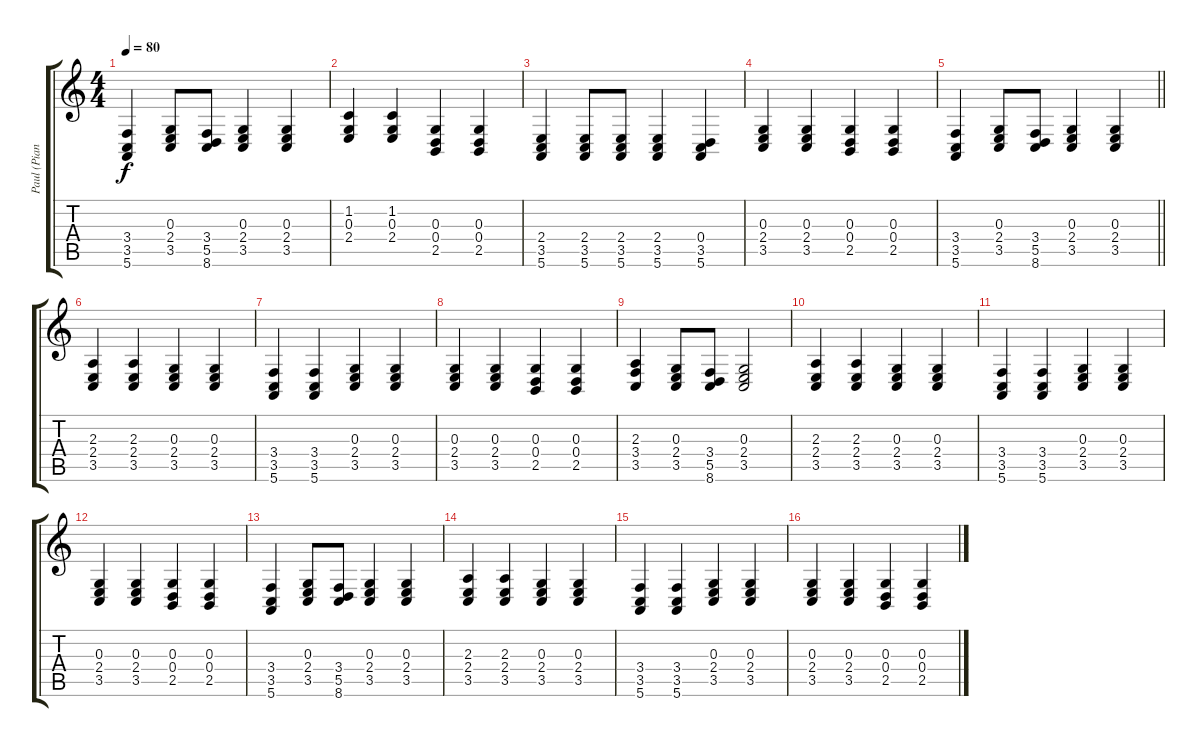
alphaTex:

\track ("Paul (Piano Right Hand)" "Paul (Pian") {instrument brightacousticpiano}
\staff {score tabs}
\tuning (E4 B3 G3 D3 A2 E2) {hide}
\ts (4 4)
\tempo 80
\clef g2
\ks c
(3.4 3.5 5.6).4{dy f} (0.3 2.4 3.5).8 (3.4 5.5 8.6).8 (0.3 2.4 3.5).4 (0.3 2.4 3.5).4 |
(1.2 0.3 2.4).4 (1.2 0.3 2.4).4 (0.3 0.4 2.5).4 (0.3 0.4 2.5).4 |
(2.4 3.5 5.6).4 (2.4 3.5 5.6).8 (2.4 3.5 5.6).8 (2.4 3.5 5.6).4 (0.4 3.5 5.6).4 |
(0.3 2.4 3.5).4 (0.3 2.4 3.5).4 (0.3 0.4 2.5).4 (0.3 0.4 2.5).4 |
\barLineRight lightlight
(3.4 3.5 5.6).4 (0.3 2.4 3.5).8 (3.4 5.5 8.6).8 (0.3 2.4 3.5).4 (0.3 2.4 3.5).4 |
(2.3 2.4 3.5).4 (2.3 2.4 3.5).4 (0.3 2.4 3.5).4 (0.3 2.4 3.5).4 |
(3.4 3.5 5.6).4 (3.4 3.5 5.6).4 (0.3 2.4 3.5).4 (0.3 2.4 3.5).4 |
(0.3 2.4 3.5).4 (0.3 2.4 3.5).4 (0.3 0.4 2.5).4 (0.3 0.4 2.5).4 |
(2.3 3.4 3.5).4 (0.3 2.4 3.5).8 (3.4 5.5 8.6).8 (0.3 2.4 3.5).2 |
(2.3 2.4 3.5).4 (2.3 2.4 3.5).4 (0.3 2.4 3.5).4 (0.3 2.4 3.5).4 |
(3.4 3.5 5.6).4 (3.4 3.5 5.6).4 (0.3 2.4 3.5).4 (0.3 2.4 3.5).4 |
(0.3 2.4 3.5).4 (0.3 2.4 3.5).4 (0.3 0.4 2.5).4 (0.3 0.4 2.5).4 |
(3.4 3.5 5.6).4 (0.3 2.4 3.5).8 (3.4 5.5 8.6).8 (0.3 2.4 3.5).4 (0.3 2.4 3.5).4 |
(2.3 2.4 3.5).4 (2.3 2.4 3.5).4 (0.3 2.4 3.5).4 (0.3 2.4 3.5).4 |
(3.4 3.5 5.6).4 (3.4 3.5 5.6).4 (0.3 2.4 3.5).4 (0.3 2.4 3.5).4 |
(0.3 2.4 3.5).4 (0.3 2.4 3.5).4 (0.3 0.4 2.5).4 (0.3 0.4 2.5).4
